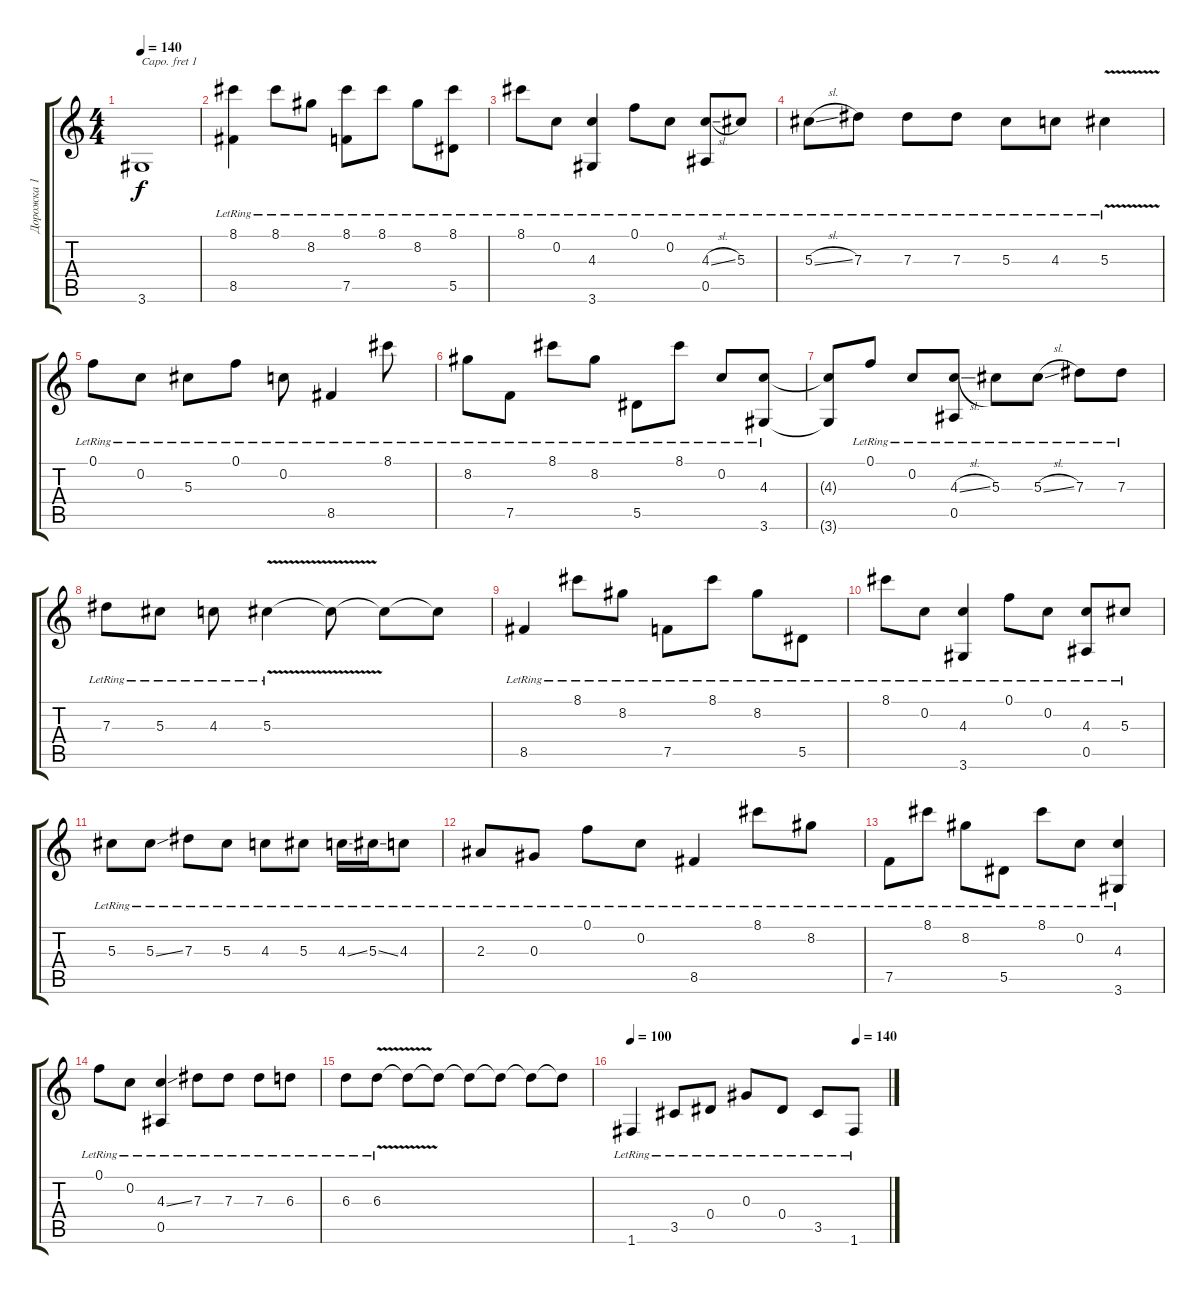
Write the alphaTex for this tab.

\track ("Дорожка 1" "Дорожка 1") {instrument acousticguitarsteel}
\staff {score tabs}
\capo 1
\tuning (E4 B3 G3 D3 A2 E2) {hide}
\ts (4 4)
\tempo 140
\clef g2
\ks c
3.6{t}.1{dy f} |
(8.1{lr} 8.5{lr}).4 8.1{lr}.8 8.2{lr}.8 (8.1{lr} 7.5{lr}).8 8.1{lr}.8 8.2{lr}.8 (8.1{lr} 5.5{lr}).8 |
8.1{lr}.8 0.2{lr}.8 (4.3{lr} 3.6{lr}).4 0.1{lr}.8 0.2{lr}.8 (4.3{sl lr} 0.5{lr}).8 5.3{lr}.8 |
5.3{sl lr}.8 7.3{lr}.8 7.3{lr}.8 7.3{lr}.8 5.3{lr}.8 4.3{lr}.8 5.3{v lr}.4 |
0.1{lr}.8 0.2{lr}.8 5.3{lr}.8 0.1{lr}.8 0.2{lr}.8 8.5{lr}.4 8.1{lr}.8 |
8.2{lr}.8 7.5{lr}.8 8.1{lr}.8 8.2{lr}.8 5.5{lr}.8 8.1{lr}.8 0.2{lr}.8 (4.3{lr} 3.6{lr}).8 |
(4.3{t} 3.6{t}).8 0.1{lr}.8 0.2{lr}.8 (4.3{sl lr} 0.5{lr}).8 5.3{lr}.8 5.3{sl lr}.8 7.3{lr}.8 7.3{lr}.8 |
7.3{lr}.8 5.3{lr}.8 4.3{lr}.8 5.3{v lr}.4 5.3{t}.8 5.3{t}.8 5.3{t}.8 |
8.5{lr}.4 8.1{lr}.8 8.2{lr}.8 7.5{lr}.8 8.1{lr}.8 8.2{lr}.8 5.5{lr}.8 |
8.1{lr}.8 0.2{lr}.8 (4.3{lr} 3.6{lr}).4 0.1{lr}.8 0.2{lr}.8 (4.3{lr} 0.5{lr}).8 5.3{lr}.8 |
5.3{lr}.8 5.3{ss lr}.8 7.3{lr}.8 5.3{lr}.8 4.3{lr}.8 5.3{lr}.8 4.3{ss lr}.16 5.3{ss lr}.16 4.3{lr}.8 |
2.3{lr}.8 0.3{lr}.8 0.1{lr}.8 0.2{lr}.8 8.5{lr}.4 8.1{lr}.8 8.2{lr}.8 |
7.5{lr}.8 8.1{lr}.8 8.2{lr}.8 5.5{lr}.8 8.1{lr}.8 0.2{lr}.8 (4.3{lr} 3.6{lr}).4 |
0.1{lr}.8 0.2{lr}.8 (4.3{ss lr} 0.5{lr}).4 7.3{lr}.8 7.3{lr}.8 7.3{lr}.8 6.3{lr}.8 |
6.3{lr}.8 6.3{v lr}.8 6.3{t}.8 6.3{t}.8 6.3{t}.8 6.3{t}.8 6.3{t}.8 6.3{t}.8 |
\tempo 100
\tempo (140 0.875)
1.6{lr}.4 3.5{lr}.8 0.4{lr}.8 0.3{lr}.8 0.4{lr}.8 3.5{lr}.8 1.6{lr}.8
